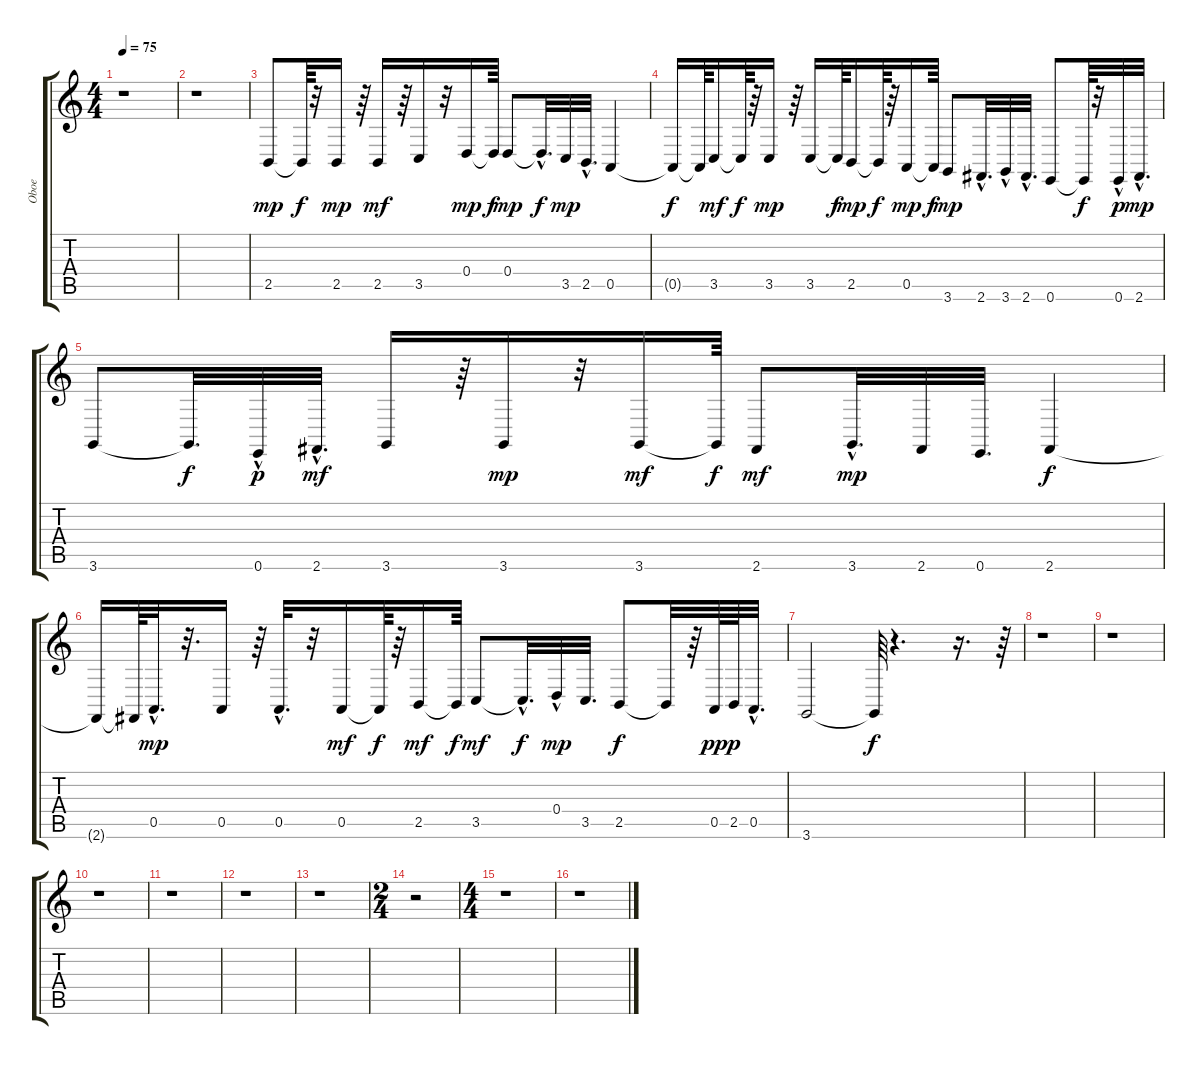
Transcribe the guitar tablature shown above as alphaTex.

\track ("Oboe" "Oboe") {instrument oboe}
\staff {score tabs}
\tuning (E4 B3 G3 D3 A2 E2) {hide}
\ts (4 4)
\tempo 75
\clef g2
\ks c
r.1{dy f} |
r.1 |
2.5.8{dy mp} 2.5{t}.64{dy f} r.32 2.5.16{dy mp} r.64 2.5.16{dy mf} r.64 3.5.16 r.32 0.4.16{dy mp} 0.4{t}.64{dy f} 0.4.8{dy mp} 0.4{hac t}.32{d dy f} 3.5.32{dy mp} 2.5{hac}.32{d} 0.5.4 |
0.5{t}.16{dy f} 0.5{t}.64 3.5.16{dy mf} 3.5{t}.64{dy f} r.64 3.5.16{dy mp} r.64 3.5.16 3.5{t}.64{dy f} 2.5.16{dy mp} 2.5{t}.64{dy f} r.64 0.5.16{dy mp} 0.5{t}.64{dy f} 3.6.8{dy mp} 2.6{hac}.32{d} 3.6{hac}.32 2.6{hac}.32{d} 0.6.8 0.6{t}.64{dy f} r.32 0.6{hac}.32{dy p} 2.6{hac}.32{d dy mp} |
3.6.8 3.6{t}.32{d dy f} 0.6{hac}.32{dy p} 2.6{hac}.32{d dy mf} 3.6.16 r.64 3.6.16{dy mp} r.32 3.6.16{dy mf} 3.6{t}.64{dy f} 2.6.8{dy mf} 3.6{hac}.32{d dy mp} 2.6.32 0.6.32{d} 2.6.4{dy f} |
2.6{t}.16 2.6{t}.64 0.5{hac}.32{d dy mp} r.32{d} 0.5.16 r.64 0.5{hac}.32{d} r.32 0.5.16{dy mf} 0.5{t}.64{dy f} r.64 2.5.16{dy mf} 2.5{t}.64{dy f} 3.5.8{dy mf} 3.5{hac t}.32{d dy f} 0.4{hac}.32{dy mp} 3.5.32{d} 2.5.8{dy f} 2.5{t}.32 r.64 0.5.64{dy pp} 2.5.64{dy p} 0.5{hac}.32{d} |
3.6.2 3.6{t}.64{dy f} r.4{d} r.16{d} r.64 |
r.1 |
r.1 |
r.1 |
r.1 |
r.1 |
r.1 |
\ts (2 4)
r.2 |
\ts (4 4)
r.1 |
r.1
